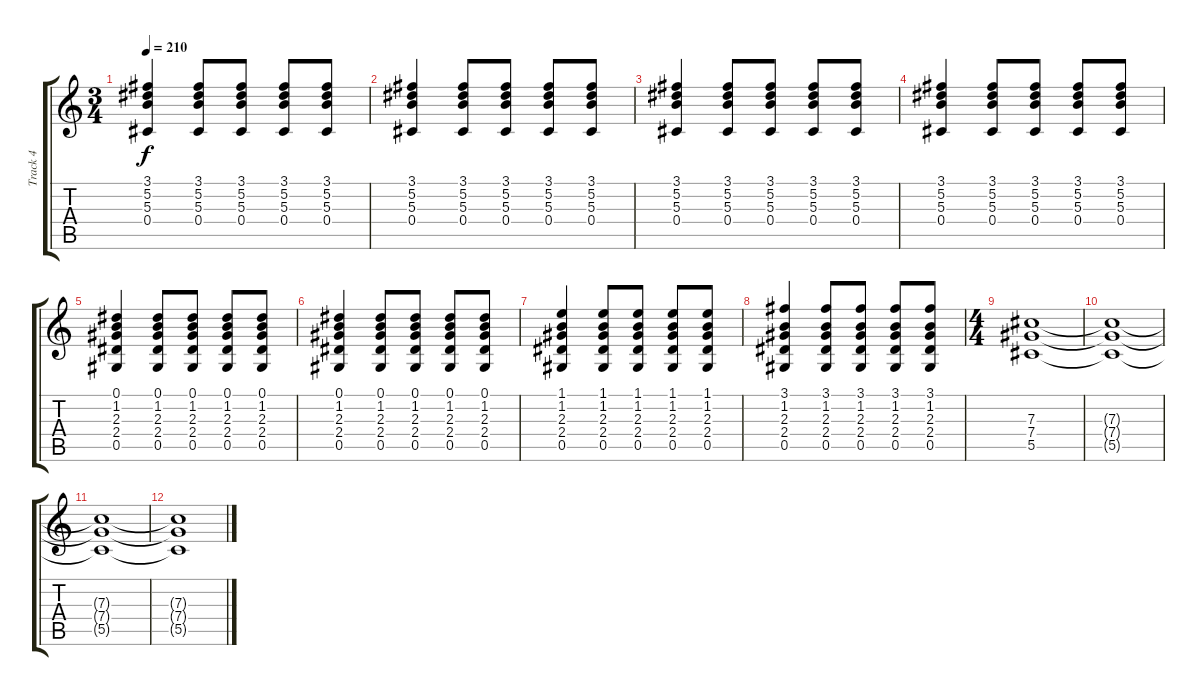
\track ("Track 4" "Track 4") {instrument distortionguitar}
\staff {score tabs}
\tuning (Eb4 Bb3 Gb3 Db3 Ab2 Eb2) {hide}
\ts (3 4)
\tempo 210
\clef g2
\ks c
(3.1 5.2 5.3 0.4).4{dy f} (3.1 5.2 5.3 0.4).8 (3.1 5.2 5.3 0.4).8 (3.1 5.2 5.3 0.4).8 (3.1 5.2 5.3 0.4).8 |
(3.1 5.2 5.3 0.4).4 (3.1 5.2 5.3 0.4).8 (3.1 5.2 5.3 0.4).8 (3.1 5.2 5.3 0.4).8 (3.1 5.2 5.3 0.4).8 |
(3.1 5.2 5.3 0.4).4 (3.1 5.2 5.3 0.4).8 (3.1 5.2 5.3 0.4).8 (3.1 5.2 5.3 0.4).8 (3.1 5.2 5.3 0.4).8 |
(3.1 5.2 5.3 0.4).4 (3.1 5.2 5.3 0.4).8 (3.1 5.2 5.3 0.4).8 (3.1 5.2 5.3 0.4).8 (3.1 5.2 5.3 0.4).8 |
(0.1 1.2 2.3 2.4 0.5).4 (0.1 1.2 2.3 2.4 0.5).8 (0.1 1.2 2.3 2.4 0.5).8 (0.1 1.2 2.3 2.4 0.5).8 (0.1 1.2 2.3 2.4 0.5).8 |
(0.1 1.2 2.3 2.4 0.5).4 (0.1 1.2 2.3 2.4 0.5).8 (0.1 1.2 2.3 2.4 0.5).8 (0.1 1.2 2.3 2.4 0.5).8 (0.1 1.2 2.3 2.4 0.5).8 |
(1.1 1.2 2.3 2.4 0.5).4 (1.1 1.2 2.3 2.4 0.5).8 (1.1 1.2 2.3 2.4 0.5).8 (1.1 1.2 2.3 2.4 0.5).8 (1.1 1.2 2.3 2.4 0.5).8 |
(3.1 1.2 2.3 2.4 0.5).4 (3.1 1.2 2.3 2.4 0.5).8 (3.1 1.2 2.3 2.4 0.5).8 (3.1 1.2 2.3 2.4 0.5).8 (3.1 1.2 2.3 2.4 0.5).8 |
\ts (4 4)
(7.3 7.4 5.5).1 |
(7.3{t} 7.4{t} 5.5{t}).1 |
(7.3{t} 7.4{t} 5.5{t}).1 |
(7.3{t} 7.4{t} 5.5{t}).1
